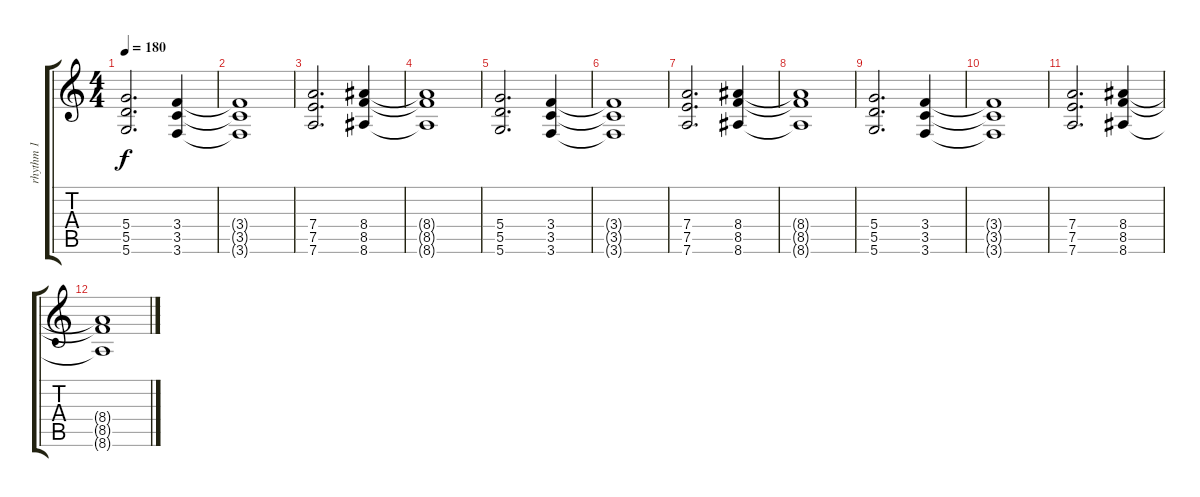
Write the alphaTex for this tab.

\track ("rhythm 1" "rhythm 1") {instrument distortionguitar}
\staff {score tabs}
\tuning (E4 B3 G3 D3 A2 D2) {hide}
\ts (4 4)
\tempo 180
\clef g2
\ks c
(5.4 5.5 5.6).2{d dy f} (3.4 3.5 3.6).4 |
(3.4{t} 3.5{t} 3.6{t}).1 |
(7.4 7.5 7.6).2{d} (8.4 8.5 8.6).4 |
(8.4{t} 8.5{t} 8.6{t}).1 |
(5.4 5.5 5.6).2{d} (3.4 3.5 3.6).4 |
(3.4{t} 3.5{t} 3.6{t}).1 |
(7.4 7.5 7.6).2{d} (8.4 8.5 8.6).4 |
(8.4{t} 8.5{t} 8.6{t}).1 |
(5.4 5.5 5.6).2{d} (3.4 3.5 3.6).4 |
(3.4{t} 3.5{t} 3.6{t}).1 |
(7.4 7.5 7.6).2{d} (8.4 8.5 8.6).4 |
(8.4{t} 8.5{t} 8.6{t}).1
